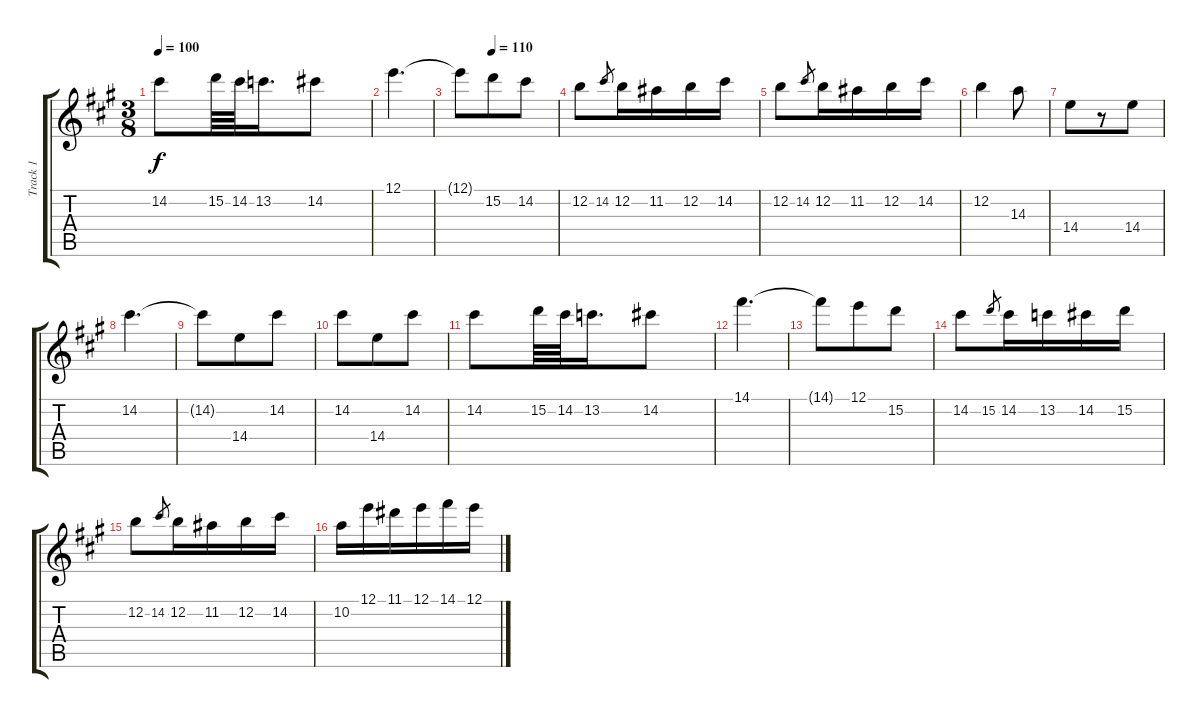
\track ("Track 1" "Track 1") {instrument acousticguitarnylon}
\staff {score tabs}
\tuning (E4 B3 G3 D3 A2 E2) {hide}
\ts (3 8)
\tempo 100
\clef g2
\ks a
14.2.8{dy f} 15.2.64 14.2.64 13.2.16{d} 14.2.8 |
12.1.4{d} |
\tempo (110 0.3333333333333333)
12.1{t}.8 15.2.8 14.2.8 |
12.2.8 14.2.8{gr} 12.2.16 11.2.16 12.2.16 14.2.16 |
12.2.8 14.2.8{gr} 12.2.16 11.2.16 12.2.16 14.2.16 |
12.2.4 14.3.8 |
14.4.8 r.8 14.4.8 |
14.2.4{d txt ""} |
14.2{t}.8 14.4.8 14.2.8 |
14.2.8 14.4.8 14.2.8 |
14.2.8 15.2.64 14.2.64 13.2.16{d} 14.2.8 |
14.1.4{d} |
14.1{t}.8 12.1.8 15.2.8 |
14.2.8 15.2.8{gr} 14.2.16 13.2.16 14.2.16 15.2.16 |
12.2.8 14.2.8{gr} 12.2.16 11.2.16 12.2.16 14.2.16 |
10.2.16 12.1.16 11.1.16 12.1.16 14.1.16 12.1.16
